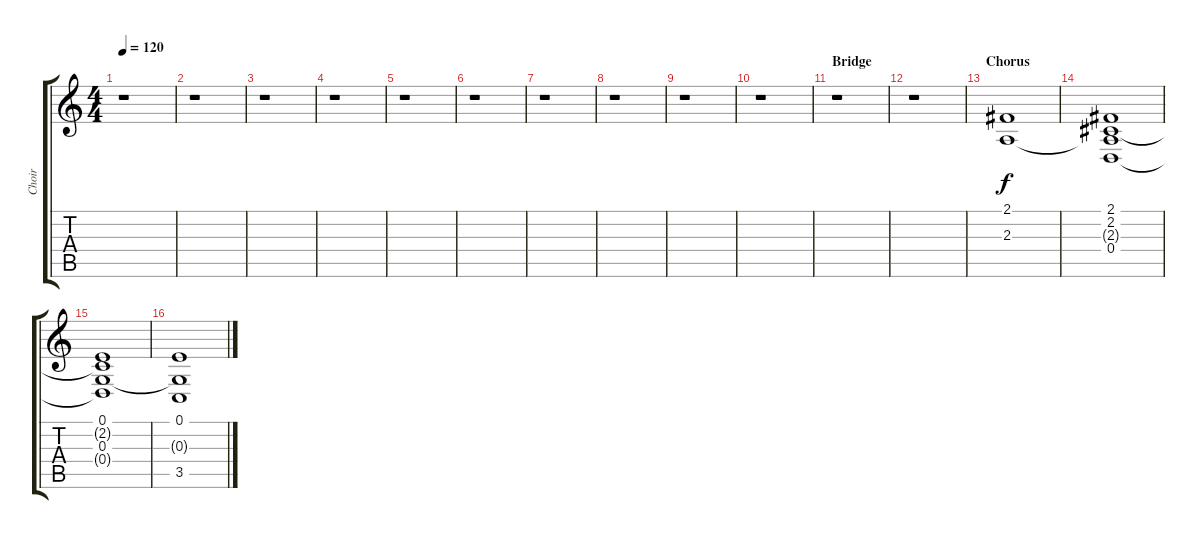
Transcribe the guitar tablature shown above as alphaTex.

\track ("Choir" "Choir") {instrument choiraahs}
\staff {score tabs}
\tuning (E4 B3 G3 D3 A2 E2) {hide}
\ts (4 4)
\tempo 120
\clef g2
\ks c
r.1{dy f} |
r.1 |
r.1 |
r.1 |
r.1 |
r.1 |
r.1 |
r.1 |
r.1 |
r.1 |
\section ("" "Bridge")
r.1 |
r.1 |
\section ("" "Chorus")
(2.1 2.3).1 |
(2.1 2.2 2.3{t} 0.4).1 |
(0.1 2.2{t} 0.3 0.4{t}).1 |
(0.1 0.3{t} 3.5).1
